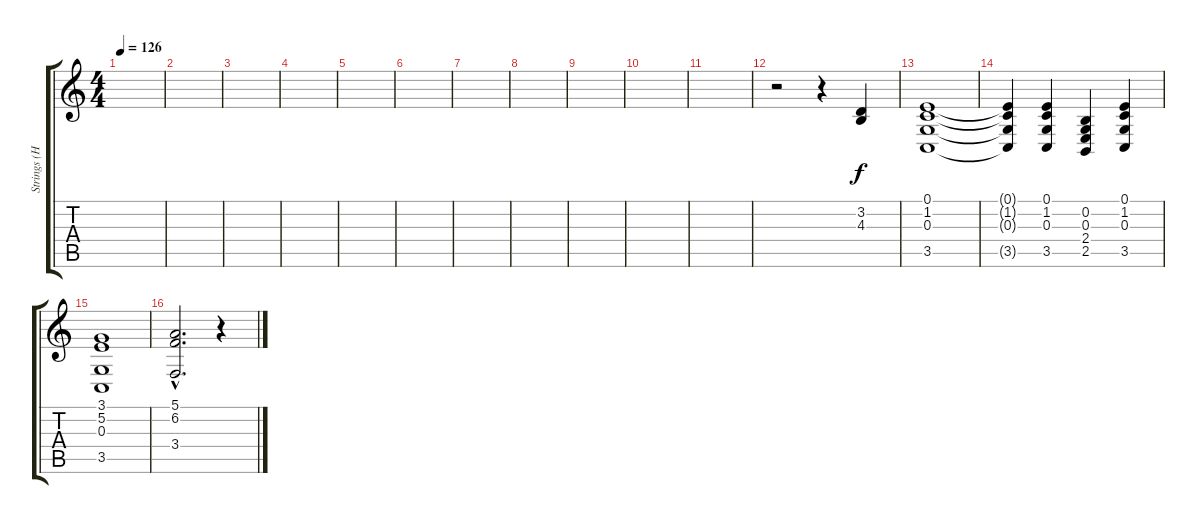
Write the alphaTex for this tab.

\track ("Strings (High)" "Strings (H") {instrument stringensemble1}
\staff {score tabs}
\tuning (E4 B3 G3 D3 A2 E2) {hide}
\ts (4 4)
\tempo 126
\clef g2
\ks c
|
|
|
|
|
|
|
|
|
|
|
r.2 r.4 (3.2 4.3).4 |
(0.1 1.2 0.3 3.5).1 |
(0.1{t} 1.2{t} 0.3{t} 3.5{t}).4 (0.1 1.2 0.3 3.5).4 (0.2 0.3 2.4 2.5).4 (0.1 1.2 0.3 3.5).4 |
(3.1 5.2 0.3 3.5).1 |
(5.1{hac} 6.2{hac} 3.4{hac}).2{d} r.4
